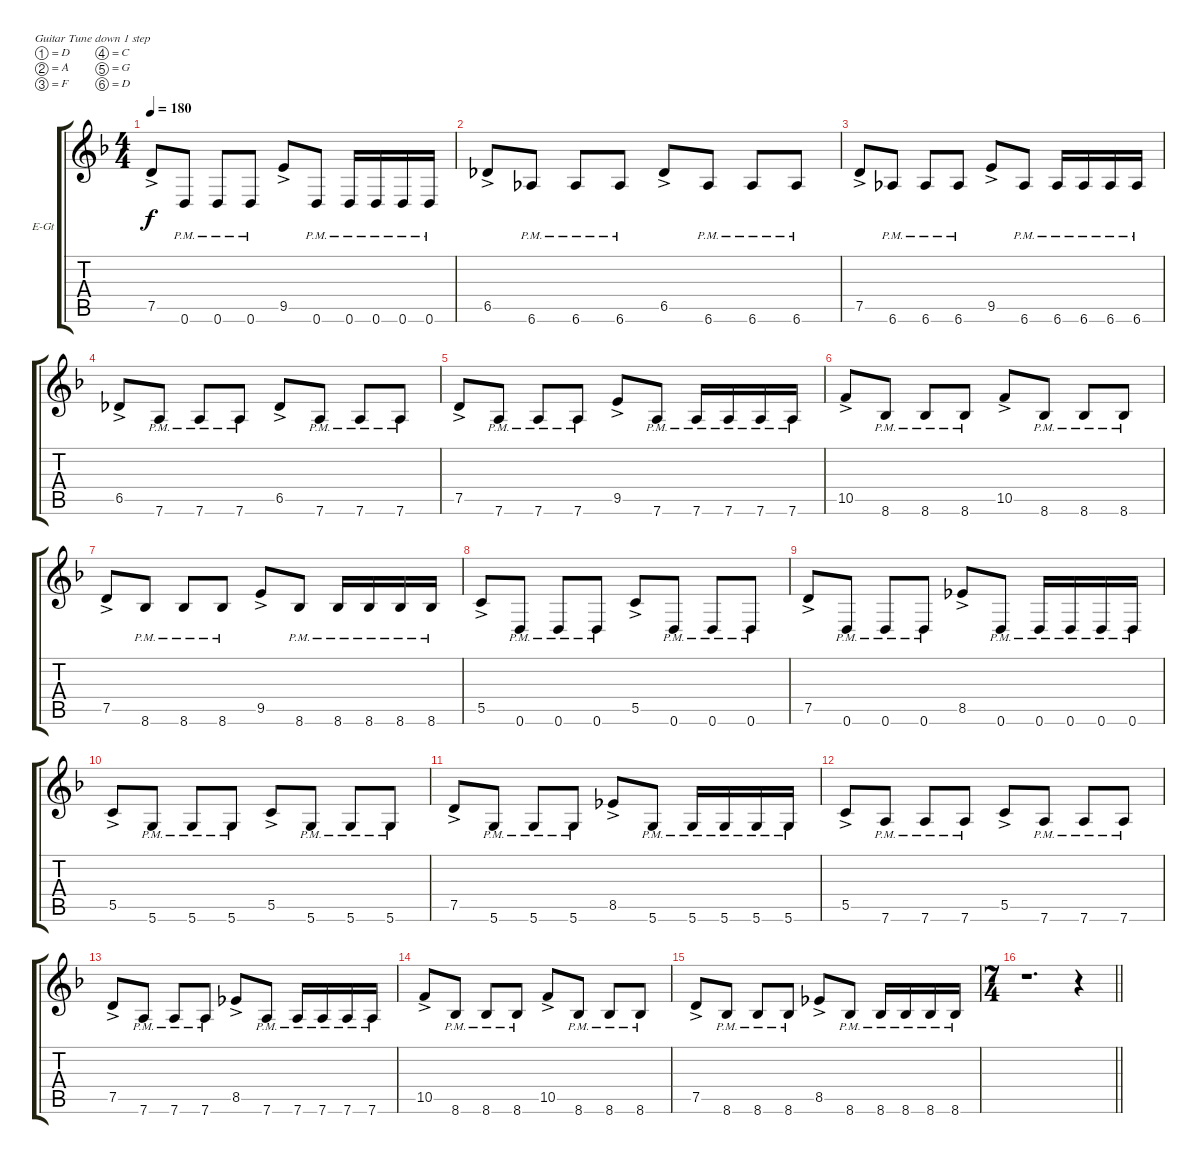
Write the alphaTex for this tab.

\bracketExtendMode groupsimilarinstruments
\firstSystemTrackNameOrientation horizontal
\otherSystemsTrackNameOrientation horizontal
\track ("Guitar 2" "E-Gt") {instrument overdrivenguitar}
\staff {score tabs}
\tuning (D4 A3 F3 C3 G2 D2)
\ts (4 4)
\tempo 180
\clef g2
\ks dminor
7.5{ac}.8{dy f} 0.6{pm}.8 0.6{pm}.8 0.6{pm}.8 9.5{ac}.8 0.6{pm}.8 0.6{pm}.16 0.6{pm}.16 0.6{pm}.16 0.6{pm}.16 |
6.5{ac}.8 6.6{pm}.8 6.6{pm}.8 6.6{pm}.8 6.5{ac}.8 6.6{pm}.8 6.6{pm}.8 6.6{pm}.8 |
7.5{ac}.8 6.6{pm}.8 6.6{pm}.8 6.6{pm}.8 9.5{ac}.8 6.6{pm}.8 6.6{pm}.16 6.6{pm}.16 6.6{pm}.16 6.6{pm}.16 |
6.5{ac}.8 7.6{pm}.8 7.6{pm}.8 7.6{pm}.8 6.5{ac}.8 7.6{pm}.8 7.6{pm}.8 7.6{pm}.8 |
7.5{ac}.8 7.6{pm}.8 7.6{pm}.8 7.6{pm}.8 9.5{ac}.8 7.6{pm}.8 7.6{pm}.16 7.6{pm}.16 7.6{pm}.16 7.6{pm}.16 |
10.5{ac}.8 8.6{pm}.8 8.6{pm}.8 8.6{pm}.8 10.5{ac}.8 8.6{pm}.8 8.6{pm}.8 8.6{pm}.8 |
7.5{ac}.8 8.6{pm}.8 8.6{pm}.8 8.6{pm}.8 9.5{ac}.8 8.6{pm}.8 8.6{pm}.16 8.6{pm}.16 8.6{pm}.16 8.6{pm}.16 |
5.5{ac}.8 0.6{pm}.8 0.6{pm}.8 0.6{pm}.8 5.5{ac}.8 0.6{pm}.8 0.6{pm}.8 0.6{pm}.8 |
7.5{ac}.8 0.6{pm}.8 0.6{pm}.8 0.6{pm}.8 8.5{ac}.8 0.6{pm}.8 0.6{pm}.16 0.6{pm}.16 0.6{pm}.16 0.6{pm}.16 |
5.5{ac}.8 5.6{pm}.8 5.6{pm}.8 5.6{pm}.8 5.5{ac}.8 5.6{pm}.8 5.6{pm}.8 5.6{pm}.8 |
7.5{ac}.8 5.6{pm}.8 5.6{pm}.8 5.6{pm}.8 8.5{ac}.8 5.6{pm}.8 5.6{pm}.16 5.6{pm}.16 5.6{pm}.16 5.6{pm}.16 |
5.5{ac}.8 7.6{pm}.8 7.6{pm}.8 7.6{pm}.8 5.5{ac}.8 7.6{pm}.8 7.6{pm}.8 7.6{pm}.8 |
7.5{ac}.8 7.6{pm}.8 7.6{pm}.8 7.6{pm}.8 8.5{ac}.8 7.6{pm}.8 7.6{pm}.16 7.6{pm}.16 7.6{pm}.16 7.6{pm}.16 |
10.5{ac}.8 8.6{pm}.8 8.6{pm}.8 8.6{pm}.8 10.5{ac}.8 8.6{pm}.8 8.6{pm}.8 8.6{pm}.8 |
7.5{ac}.8 8.6{pm}.8 8.6{pm}.8 8.6{pm}.8 8.5{ac}.8 8.6{pm}.8 8.6{pm}.16 8.6{pm}.16 8.6{pm}.16 8.6{pm}.16 |
\ts (7 4)
\beaming (8 6 4 4)
\barLineRight lightlight
r.1{d} r.4
